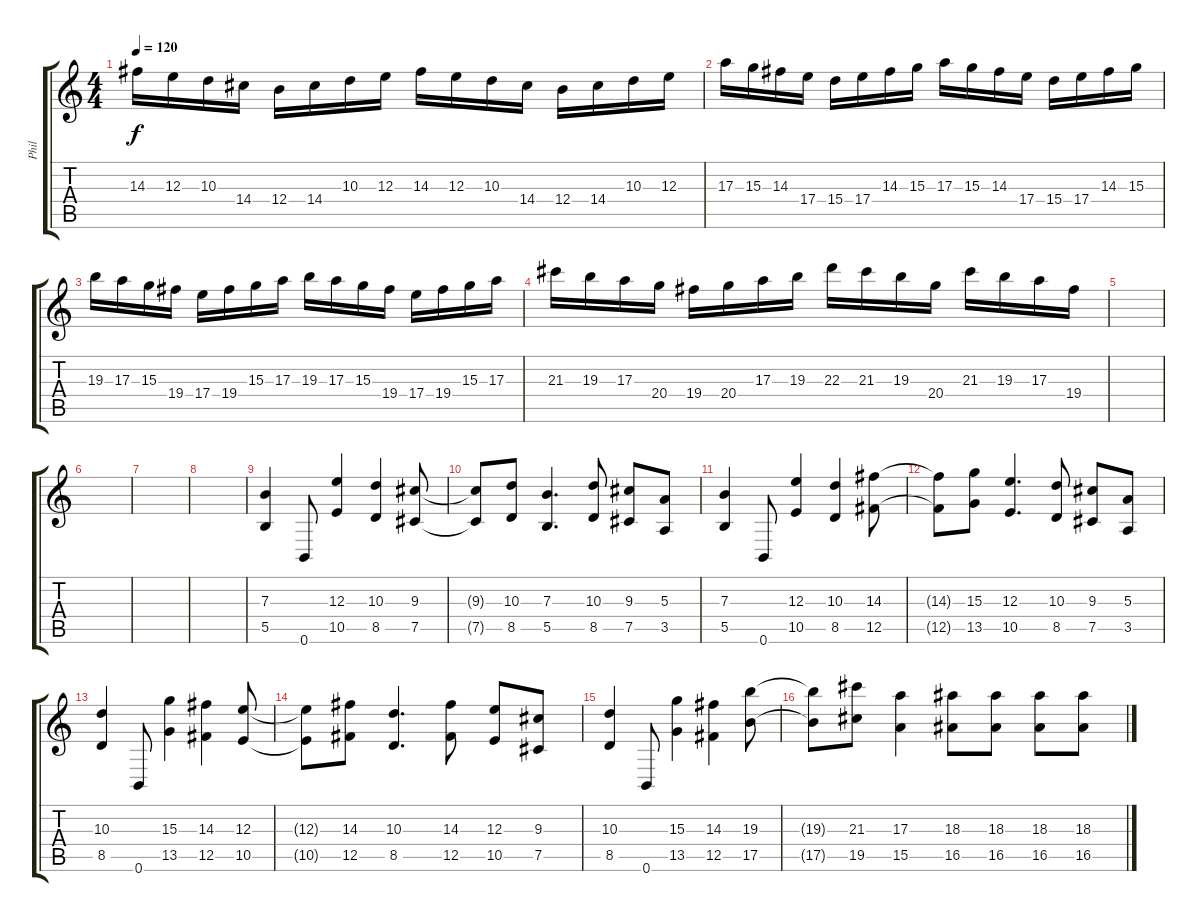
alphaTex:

\track ("Phil" "Phil") {instrument overdrivenguitar}
\staff {score tabs}
\tuning (Db4 Ab3 E3 B2 Gb2 B1) {hide}
\ts (4 4)
\tempo 120
\clef g2
\ks c
14.3.16{dy f} 12.3.16 10.3.16 14.4.16 12.4.16 14.4.16 10.3.16 12.3.16 14.3.16 12.3.16 10.3.16 14.4.16 12.4.16 14.4.16 10.3.16 12.3.16 |
17.3.16 15.3.16 14.3.16 17.4.16 15.4.16 17.4.16 14.3.16 15.3.16 17.3.16 15.3.16 14.3.16 17.4.16 15.4.16 17.4.16 14.3.16 15.3.16 |
19.3.16 17.3.16 15.3.16 19.4.16 17.4.16 19.4.16 15.3.16 17.3.16 19.3.16 17.3.16 15.3.16 19.4.16 17.4.16 19.4.16 15.3.16 17.3.16 |
21.3.16 19.3.16 17.3.16 20.4.16 19.4.16 20.4.16 17.3.16 19.3.16 22.3.16 21.3.16 19.3.16 20.4.16 21.3.16 19.3.16 17.3.16 19.4.16 |
|
|
|
|
(7.3 5.5).4 0.6.8 (12.3 10.5).4 (10.3 8.5).4 (9.3 7.5).8 |
(9.3{t} 7.5{t}).8 (10.3 8.5).8 (7.3 5.5).4{d} (10.3 8.5).8 (9.3 7.5).8 (5.3 3.5).8 |
(7.3 5.5).4 0.6.8 (12.3 10.5).4 (10.3 8.5).4 (14.3 12.5).8 |
(14.3{t} 12.5{t}).8 (15.3 13.5).8 (12.3 10.5).4{d} (10.3 8.5).8 (9.3 7.5).8 (5.3 3.5).8 |
(10.3 8.5).4 0.6.8 (15.3 13.5).4 (14.3 12.5).4 (12.3 10.5).8 |
(12.3{t} 10.5{t}).8 (14.3 12.5).8 (10.3 8.5).4{d} (14.3 12.5).8 (12.3 10.5).8 (9.3 7.5).8 |
(10.3 8.5).4 0.6.8 (15.3 13.5).4 (14.3 12.5).4 (19.3 17.5).8 |
(19.3{t} 17.5{t}).8 (21.3 19.5).8 (17.3 15.5).4 (18.3 16.5).8 (18.3 16.5).8 (18.3 16.5).8 (18.3 16.5).8
